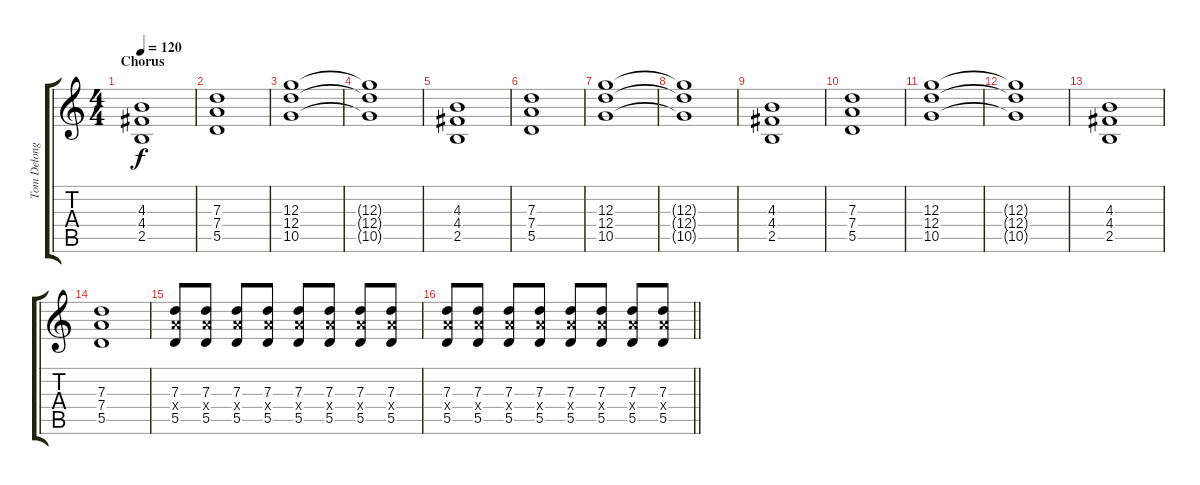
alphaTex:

\track ("Tom Delonge - Guitar" "Tom Delong") {instrument distortionguitar}
\staff {score tabs}
\tuning (E4 B3 G3 D3 A2 E2) {hide}
\ts (4 4)
\section ("" "Chorus")
\tempo 120
\clef g2
\ks c
(4.3 4.4 2.5).1{dy f volume 10} |
(7.3 7.4 5.5).1 |
(12.3 12.4 10.5).1 |
(12.3{t} 12.4{t} 10.5{t}).1 |
(4.3 4.4 2.5).1 |
(7.3 7.4 5.5).1 |
(12.3 12.4 10.5).1 |
(12.3{t} 12.4{t} 10.5{t}).1 |
(4.3 4.4 2.5).1 |
(7.3 7.4 5.5).1 |
(12.3 12.4 10.5).1 |
(12.3{t} 12.4{t} 10.5{t}).1 |
(4.3 4.4 2.5).1 |
(7.3 7.4 5.5).1 |
(7.3 7.4{x} 5.5).8{volume 11 balance 8} (7.3 7.4{x} 5.5).8 (7.3 7.4{x} 5.5).8 (7.3 7.4{x} 5.5).8 (7.3 7.4{x} 5.5).8 (7.3 7.4{x} 5.5).8 (7.3 7.4{x} 5.5).8 (7.3 7.4{x} 5.5).8 |
\barLineRight lightlight
(7.3 7.4{x} 5.5).8 (7.3 7.4{x} 5.5).8 (7.3 7.4{x} 5.5).8 (7.3 7.4{x} 5.5).8 (7.3 7.4{x} 5.5).8 (7.3 7.4{x} 5.5).8 (7.3 7.4{x} 5.5).8 (7.3 7.4{x} 5.5).8
